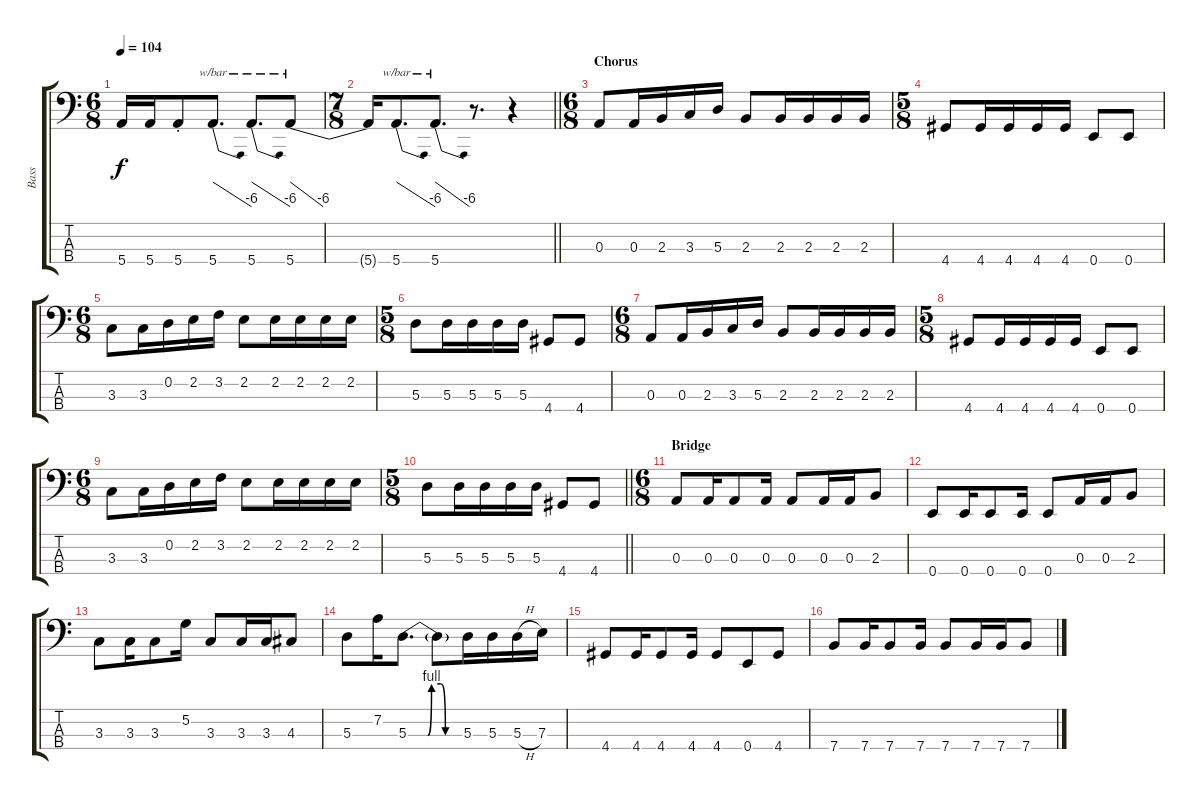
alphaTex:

\track ("Bass" "Bass") {instrument electricbassfinger}
\staff {score tabs}
\tuning (G2 D2 A1 E1) {hide}
\ts (6 8)
\tempo 104
\clef f4
\ks c
5.4.16{dy f} 5.4.16 5.4{st}.8 5.4.8{d tbe (dive default 0 0 60 -24)} 5.4.8{d tbe (dive default 0 0 60 -24)} 5.4.8{tbe (dive default 0 0 60 -24)} |
\ts (7 8)
\barLineRight lightlight
5.4{t}.16 5.4.8{d tbe (dive default 0 0 60 -24)} 5.4.8{d tbe (dive default 0 0 60 -24)} r.8{d} r.4 |
\ts (6 8)
\section ("" "Chorus")
0.3.8 0.3.16 2.3.16 3.3.16 5.3.16 2.3.8 2.3.16 2.3.16 2.3.16 2.3.16 |
\ts (5 8)
4.4.8 4.4.16 4.4.16 4.4.16 4.4.16 0.4.8 0.4.8 |
\ts (6 8)
3.3.8 3.3.16 0.2.16 2.2.16 3.2.16 2.2.8 2.2.16 2.2.16 2.2.16 2.2.16 |
\ts (5 8)
5.3.8 5.3.16 5.3.16 5.3.16 5.3.16 4.4.8 4.4.8 |
\ts (6 8)
0.3.8 0.3.16 2.3.16 3.3.16 5.3.16 2.3.8 2.3.16 2.3.16 2.3.16 2.3.16 |
\ts (5 8)
4.4.8 4.4.16 4.4.16 4.4.16 4.4.16 0.4.8 0.4.8 |
\ts (6 8)
3.3.8 3.3.16 0.2.16 2.2.16 3.2.16 2.2.8 2.2.16 2.2.16 2.2.16 2.2.16 |
\ts (5 8)
\barLineRight lightlight
5.3.8 5.3.16 5.3.16 5.3.16 5.3.16 4.4.8 4.4.8 |
\ts (6 8)
\section ("" "Bridge")
0.3.8 0.3.16 0.3.8 0.3.16 0.3.8 0.3.16 0.3.16 2.3.8 |
0.4.8 0.4.16 0.4.8 0.4.16 0.4.8 0.3.16 0.3.16 2.3.8 |
3.3.8 3.3.16 3.3.8 5.2.16 3.3.8 3.3.16 3.3.16 4.3.8 |
5.3.8 7.2.16 5.3{be (custom 0 0 21 0 25 4 35 4 40 0 60 0)}.8{d} 5.3{t}.8 5.3.16 5.3.16 5.3{h}.16 7.3.16 |
4.4.8 4.4.16 4.4.8 4.4.16 4.4.8 0.4.8 4.4.8 |
7.4.8 7.4.16 7.4.8 7.4.16 7.4.8 7.4.16 7.4.16 7.4.8
